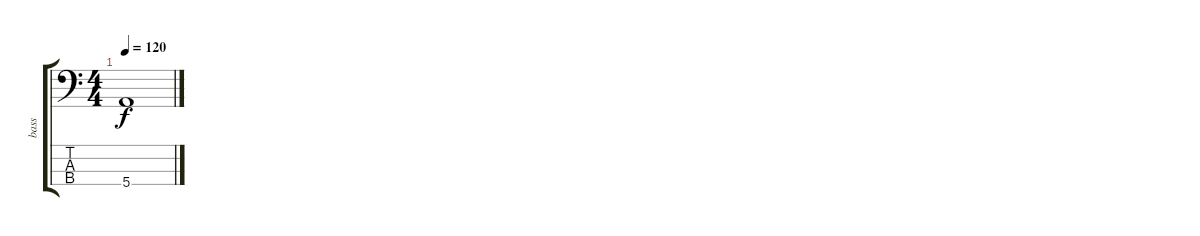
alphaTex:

\track ("bass" "bass") {instrument electricbassfinger}
\staff {score tabs}
\tuning (G2 D2 A1 E1) {hide}
\ts (4 4)
\tempo 120
\clef f4
\ks c
5.4.1{dy f}
